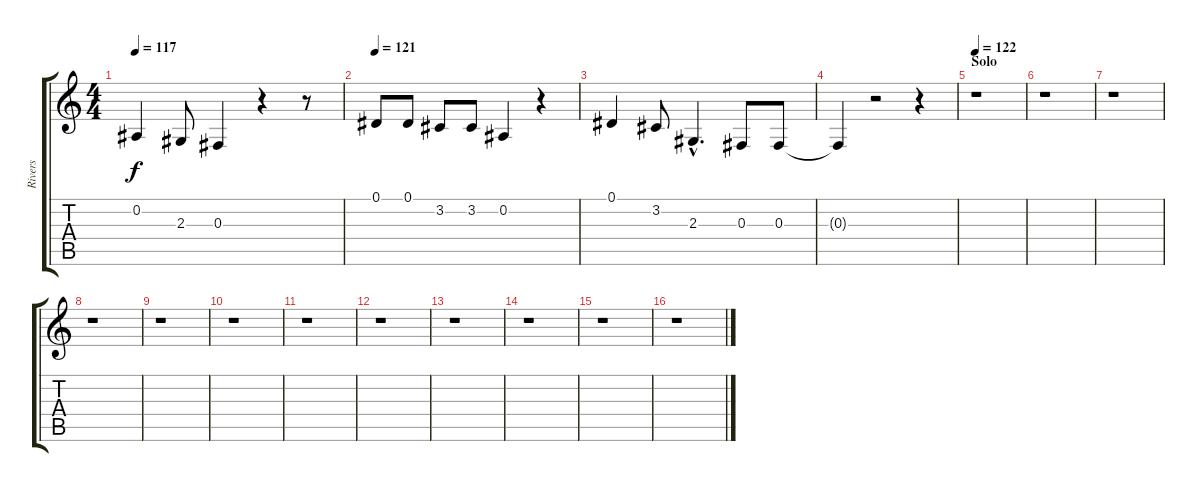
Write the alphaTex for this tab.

\track ("Rivers" "Rivers") {instrument altosax}
\staff {score tabs}
\tuning (Eb4 Bb3 Gb3 Db3 Ab2 Eb2) {hide}
\ts (4 4)
\tempo 117
\clef g2
\ks c
0.2.4{dy f} 2.3.8 0.3.4 r.4 r.8 |
\tempo 121
0.1.8 0.1.8 3.2.8 3.2.8 0.2.4 r.4 |
0.1.4 3.2.8 2.3{hac}.4{d} 0.3.8 0.3.8 |
0.3{t}.4 r.2 r.4 |
\section ("" "Solo")
\tempo 122
r.1 |
r.1 |
r.1 |
r.1 |
r.1 |
r.1 |
r.1 |
r.1 |
r.1 |
r.1 |
r.1 |
r.1
